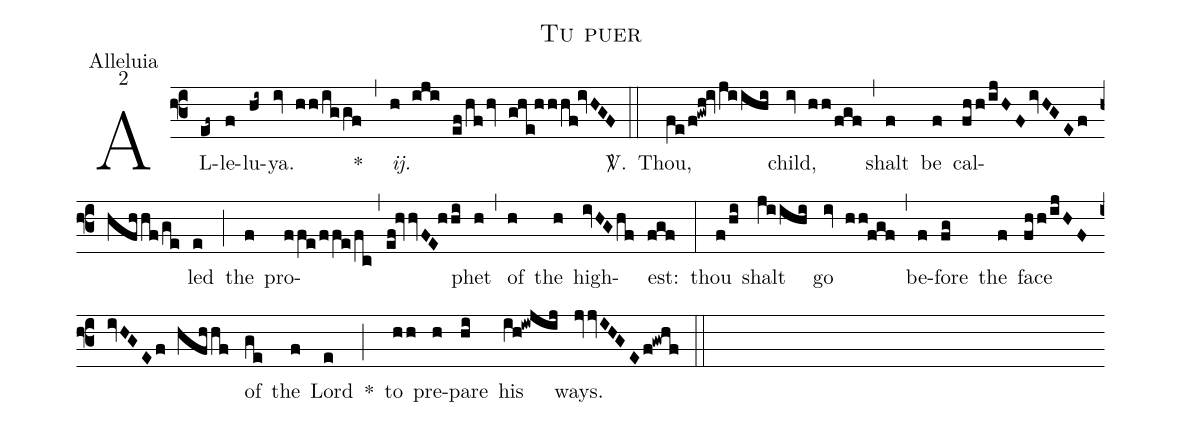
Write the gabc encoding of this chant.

name:Tu puer;
office-part:Alleluia;
mode:2;
%%
(f3) AL(ef~)le(f)lu(hi~)ya.(iv hh/iggf) *(,) <i>ij.</i>(h iji ef/hf/hv ghe!hhhf!ivHGF) <sp>V/</sp>.(::) Thou,(fe/f!gwh!iv/jiihi) child,(iv hh/fgf) (,) shalt(f) be(f) cal(fhh/ijHF/ivHGEf hfhhf/ge)led(e) (;) the(f) pro(ffe/ffe/fc,ef!hvvFE!hhi)phet(h) (,) of(h) the(h) high(ivHGhf)est:(fgf) (:) thou(f/hi) shalt(jiihi) go(iv hh!fgf) (,) be(f)fore(fg) the(f) face(fhh/ijHF/ivHGEf hfhhf) of(ge) the(f) Lord(e) *(;) to(hh) pre(h)pare(hi) his(ih!iwjij) ways.(jvvIHGEf!gwhf) (::)
